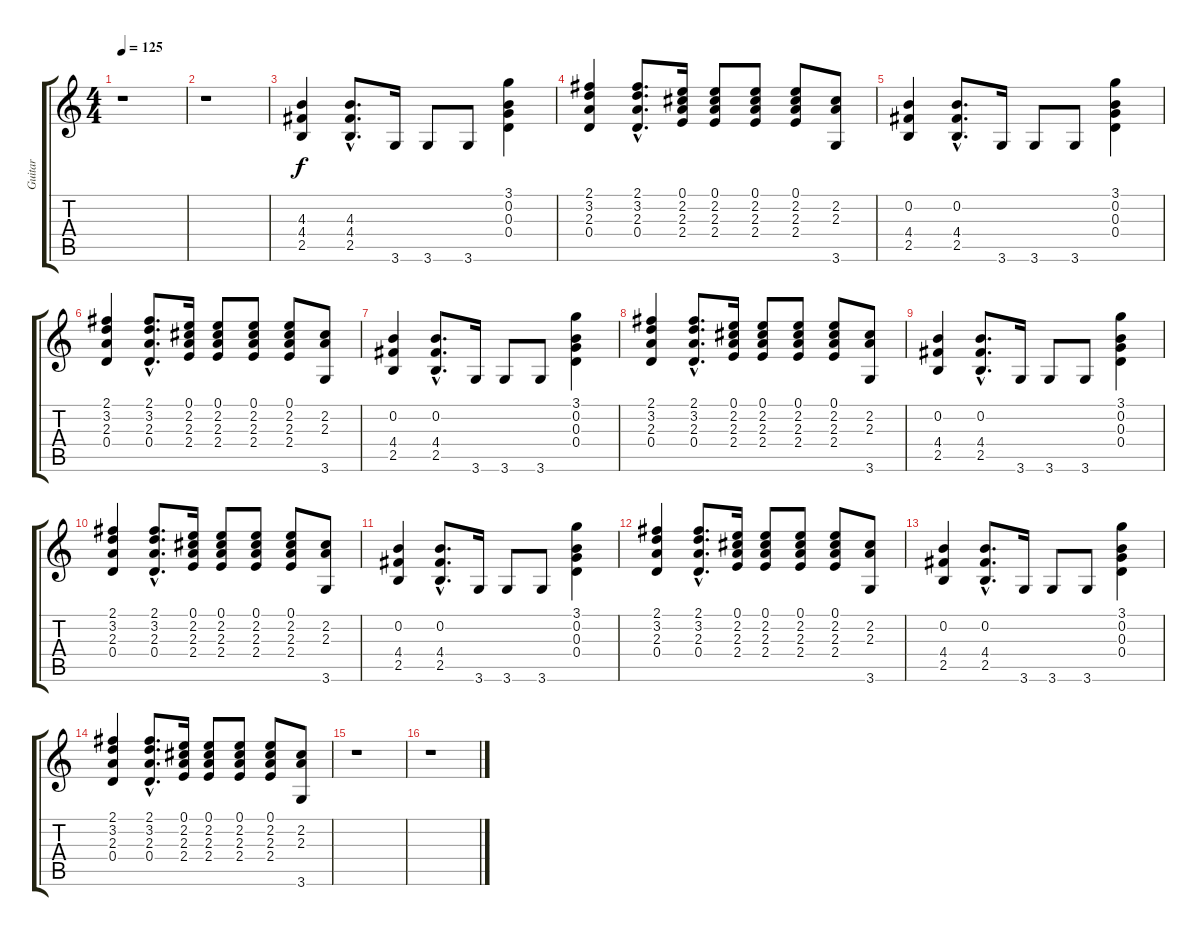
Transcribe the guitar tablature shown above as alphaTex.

\track ("Guitar" "Guitar") {instrument overdrivenguitar}
\staff {score tabs}
\tuning (E4 B3 G3 D3 A2 E2) {hide}
\ts (4 4)
\tempo 125
\clef g2
\ks c
r.1{dy f instrument overdrivenguitar} |
r.1 |
(4.3 4.4 2.5).4 (4.3{hac} 4.4{hac} 2.5{hac}).8{d} 3.6.16 3.6.8 3.6.8 (3.1 0.2 0.3 0.4).4 |
(2.1 3.2 2.3 0.4).4 (2.1{hac} 3.2{hac} 2.3{hac} 0.4{hac}).8{d} (0.1 2.2 2.3 2.4).16 (0.1 2.2 2.3 2.4).8 (0.1 2.2 2.3 2.4).8 (0.1 2.2 2.3 2.4).8 (2.2 2.3 3.6).8 |
(0.2 4.4 2.5).4 (0.2{hac} 4.4{hac} 2.5{hac}).8{d} 3.6.16 3.6.8 3.6.8 (3.1 0.2 0.3 0.4).4 |
(2.1 3.2 2.3 0.4).4 (2.1{hac} 3.2{hac} 2.3{hac} 0.4{hac}).8{d} (0.1 2.2 2.3 2.4).16 (0.1 2.2 2.3 2.4).8 (0.1 2.2 2.3 2.4).8 (0.1 2.2 2.3 2.4).8 (2.2 2.3 3.6).8 |
(0.2 4.4 2.5).4 (0.2{hac} 4.4{hac} 2.5{hac}).8{d} 3.6.16 3.6.8 3.6.8 (3.1 0.2 0.3 0.4).4 |
(2.1 3.2 2.3 0.4).4 (2.1{hac} 3.2{hac} 2.3{hac} 0.4{hac}).8{d} (0.1 2.2 2.3 2.4).16 (0.1 2.2 2.3 2.4).8 (0.1 2.2 2.3 2.4).8 (0.1 2.2 2.3 2.4).8 (2.2 2.3 3.6).8 |
(0.2 4.4 2.5).4 (0.2{hac} 4.4{hac} 2.5{hac}).8{d} 3.6.16 3.6.8 3.6.8 (3.1 0.2 0.3 0.4).4 |
(2.1 3.2 2.3 0.4).4 (2.1{hac} 3.2{hac} 2.3{hac} 0.4{hac}).8{d} (0.1 2.2 2.3 2.4).16 (0.1 2.2 2.3 2.4).8 (0.1 2.2 2.3 2.4).8 (0.1 2.2 2.3 2.4).8 (2.2 2.3 3.6).8 |
(0.2 4.4 2.5).4 (0.2{hac} 4.4{hac} 2.5{hac}).8{d} 3.6.16 3.6.8 3.6.8 (3.1 0.2 0.3 0.4).4 |
(2.1 3.2 2.3 0.4).4 (2.1{hac} 3.2{hac} 2.3{hac} 0.4{hac}).8{d} (0.1 2.2 2.3 2.4).16 (0.1 2.2 2.3 2.4).8 (0.1 2.2 2.3 2.4).8 (0.1 2.2 2.3 2.4).8 (2.2 2.3 3.6).8 |
(0.2 4.4 2.5).4 (0.2{hac} 4.4{hac} 2.5{hac}).8{d} 3.6.16 3.6.8 3.6.8 (3.1 0.2 0.3 0.4).4 |
(2.1 3.2 2.3 0.4).4 (2.1{hac} 3.2{hac} 2.3{hac} 0.4{hac}).8{d} (0.1 2.2 2.3 2.4).16 (0.1 2.2 2.3 2.4).8 (0.1 2.2 2.3 2.4).8 (0.1 2.2 2.3 2.4).8 (2.2 2.3 3.6).8 |
r.1 |
r.1
